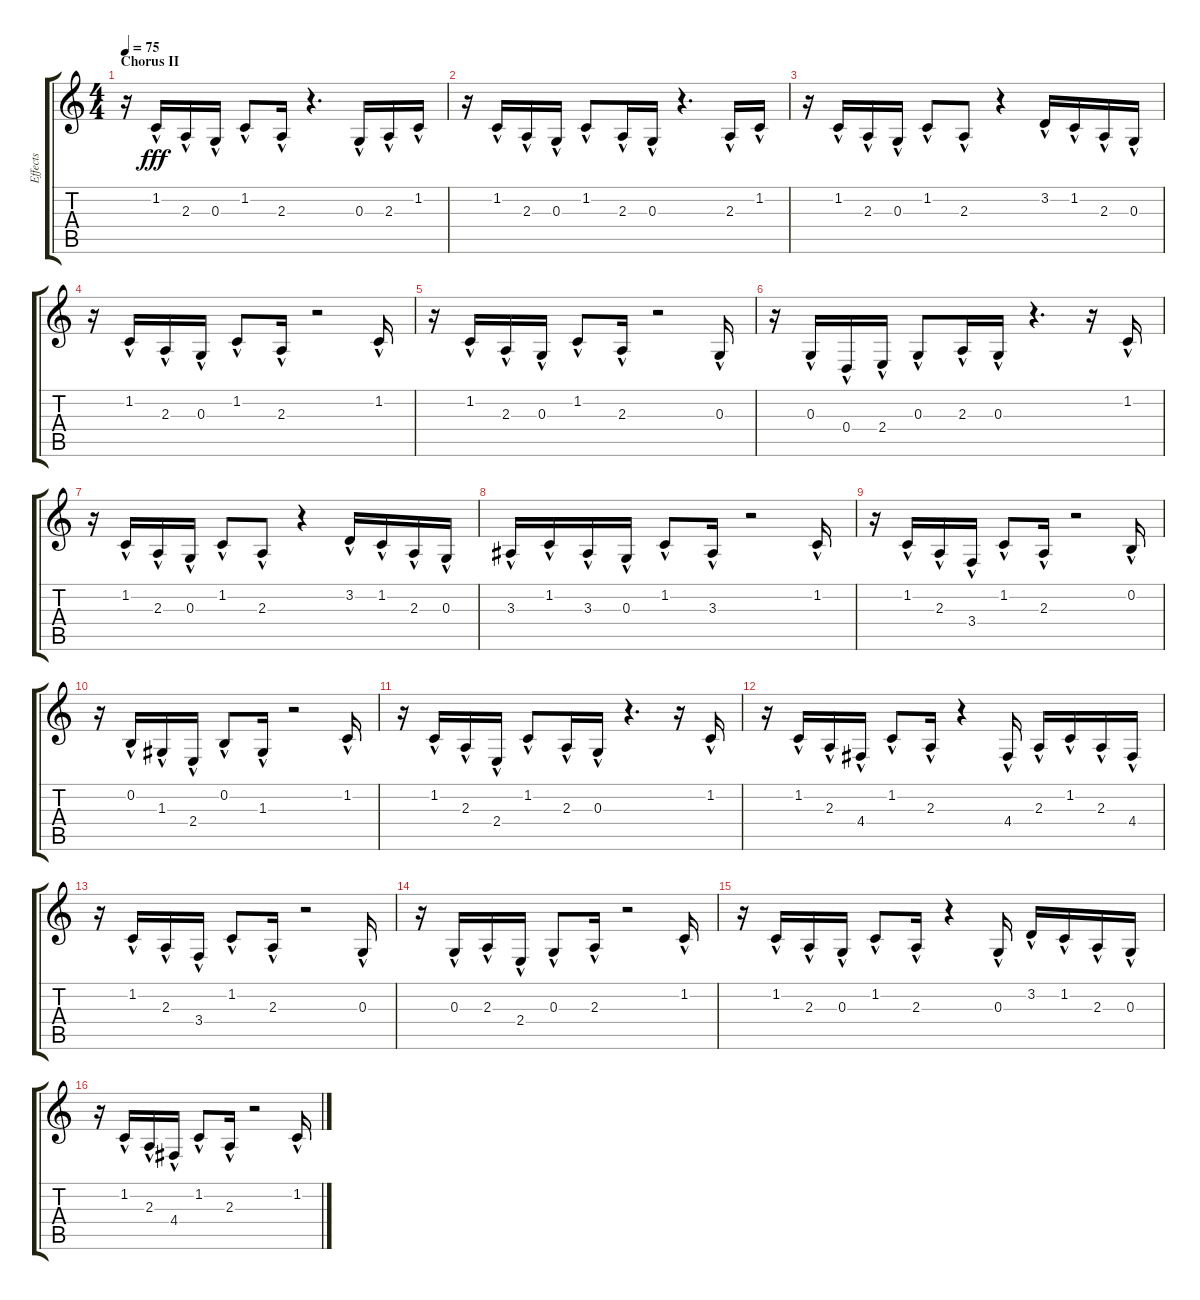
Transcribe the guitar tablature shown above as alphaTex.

\track ("Effects" "Effects") {instrument fx3crystal}
\staff {score tabs}
\tuning (E4 B3 G3 D3 A2 E2) {hide}
\ts (4 4)
\section ("" "Chorus II")
\tempo 75
\clef g2
\ks c
r.16{dy mf instrument electricguitarmuted} 1.2{hac}.16{dy fff} 2.3{hac}.16 0.3{hac}.16 1.2{hac}.8 2.3{hac}.16 r.4{d} 0.3{hac}.16 2.3{hac}.16 1.2{hac}.16 |
r.16 1.2{hac}.16 2.3{hac}.16 0.3{hac}.16 1.2{hac}.8 2.3{hac}.16 0.3{hac}.16 r.4{d} 2.3{hac}.16 1.2{hac}.16 |
r.16 1.2{hac}.16 2.3{hac}.16 0.3{hac}.16 1.2{hac}.8 2.3{hac}.8 r.4 3.2{hac}.16 1.2{hac}.16 2.3{hac}.16 0.3{hac}.16 |
r.16 1.2{hac}.16 2.3{hac}.16 0.3{hac}.16 1.2{hac}.8 2.3{hac}.16 r.2 1.2{hac}.16 |
r.16 1.2{hac}.16 2.3{hac}.16 0.3{hac}.16 1.2{hac}.8 2.3{hac}.16 r.2 0.3{hac}.16 |
r.16 0.3{hac}.16 0.4{hac}.16 2.4{hac}.16 0.3{hac}.8 2.3{hac}.16 0.3{hac}.16 r.4{d} r.16 1.2{hac}.16 |
r.16 1.2{hac}.16 2.3{hac}.16 0.3{hac}.16 1.2{hac}.8 2.3{hac}.8 r.4 3.2{hac}.16 1.2{hac}.16 2.3{hac}.16 0.3{hac}.16 |
3.3{hac}.16 1.2{hac}.16 3.3{hac}.16 0.3{hac}.16 1.2{hac}.8 3.3{hac}.16 r.2 1.2{hac}.16 |
r.16 1.2{hac}.16 2.3{hac}.16 3.4{hac}.16 1.2{hac}.8 2.3{hac}.16 r.2 0.2{hac}.16 |
r.16 0.2{hac}.16 1.3{hac}.16 2.4{hac}.16 0.2{hac}.8 1.3{hac}.16 r.2 1.2{hac}.16 |
r.16 1.2{hac}.16 2.3{hac}.16 2.4{hac}.16 1.2{hac}.8 2.3{hac}.16 0.3{hac}.16 r.4{d} r.16 1.2{hac}.16 |
r.16 1.2{hac}.16 2.3{hac}.16 4.4{hac}.16 1.2{hac}.8 2.3{hac}.16 r.4 4.4{hac}.16 2.3{hac}.16 1.2{hac}.16 2.3{hac}.16 4.4{hac}.16 |
r.16 1.2{hac}.16 2.3{hac}.16 3.4{hac}.16 1.2{hac}.8 2.3{hac}.16 r.2 0.3{hac}.16 |
r.16 0.3{hac}.16 2.3{hac}.16 2.4{hac}.16 0.3{hac}.8 2.3{hac}.16 r.2 1.2{hac}.16 |
r.16 1.2{hac}.16 2.3{hac}.16 0.3{hac}.16 1.2{hac}.8 2.3{hac}.16 r.4 0.3{hac}.16 3.2{hac}.16 1.2{hac}.16 2.3{hac}.16 0.3{hac}.16 |
r.16 1.2{hac}.16 2.3{hac}.16 4.4{hac}.16 1.2{hac}.8 2.3{hac}.16 r.2 1.2{hac}.16
